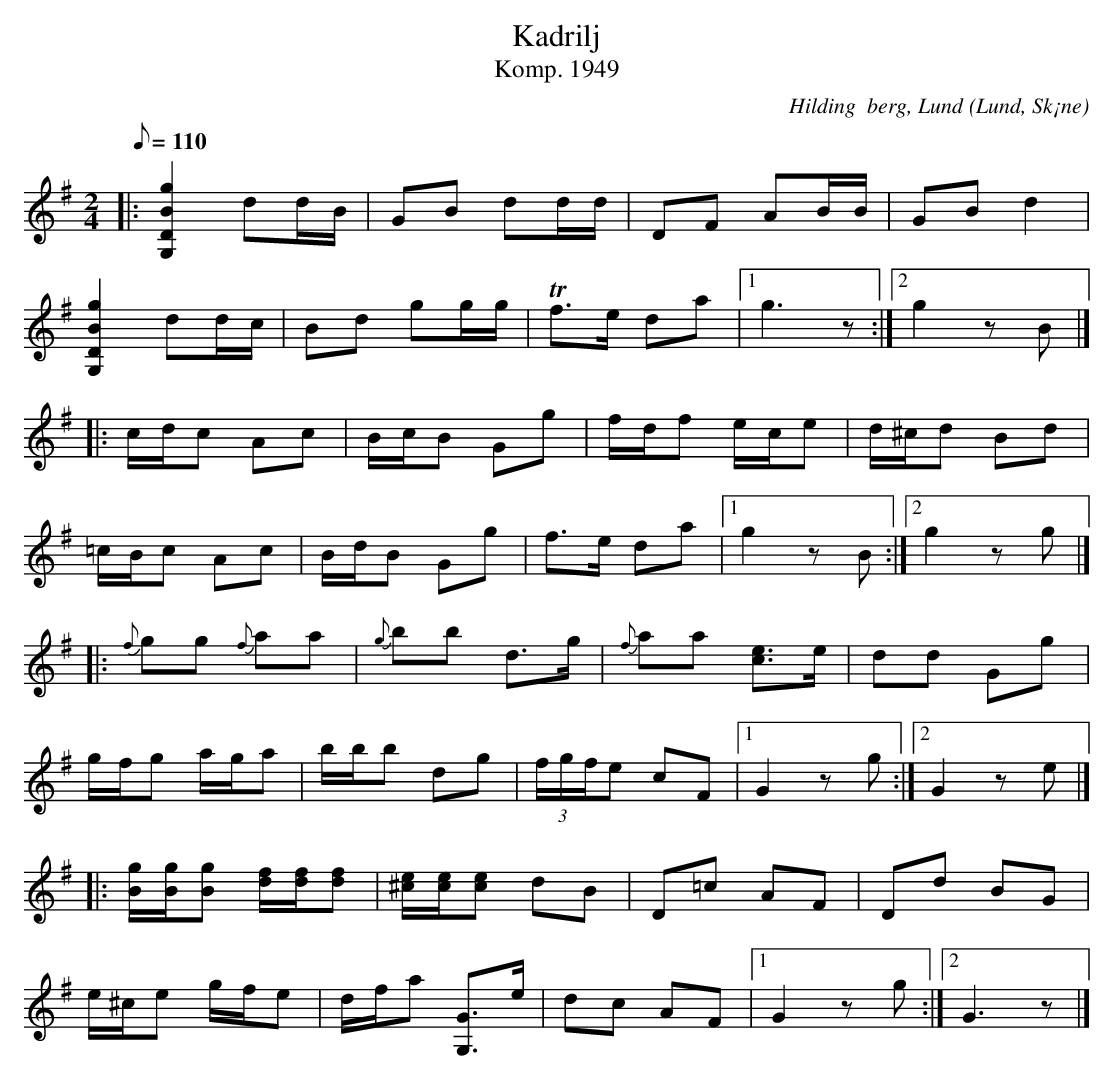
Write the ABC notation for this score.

X:1
T:Kadrilj
T:Komp. 1949
C:Hilding  berg, Lund
O:Lund, Sk¡ne
M:2/4
L:1/9
Q:1/8=110
V:1 clef=G
K:G
|: [G,2D2B2g2] dd/B/ | GB dd/d/ | DF AB/B/ | GB d2 |
[G,2D2B2g2] dd/c/ | Bd gg/g/ | Tf>e da |1 g3 z :|2 g2 zB |]
|: c/d/c Ac | B/c/B Gg | f/d/f e/c/e | d/^c/d Bd |
=c/B/c Ac | B/d/B Gg | f>e da |1 g2 zB :|2 g2 zg |]
|: {f}gg {f}aa | {g}bb d>g | {f}aa [ce]>e | dd Gg |
g/f/g a/g/a | b/b/b dg | (3f/g/f/e cF |1 G2 zg :|2 G2 ze |]
|: [B/g/][B/g/][Bg] [d/f/][d/f/][df] | [^c/e/][c/e/][ce] dB | D=c AF | Dd BG |
e/^c/e g/f/e | d/f/a [G,G]>e | dc AF |1 G2 zg :|2 G3 z |]
